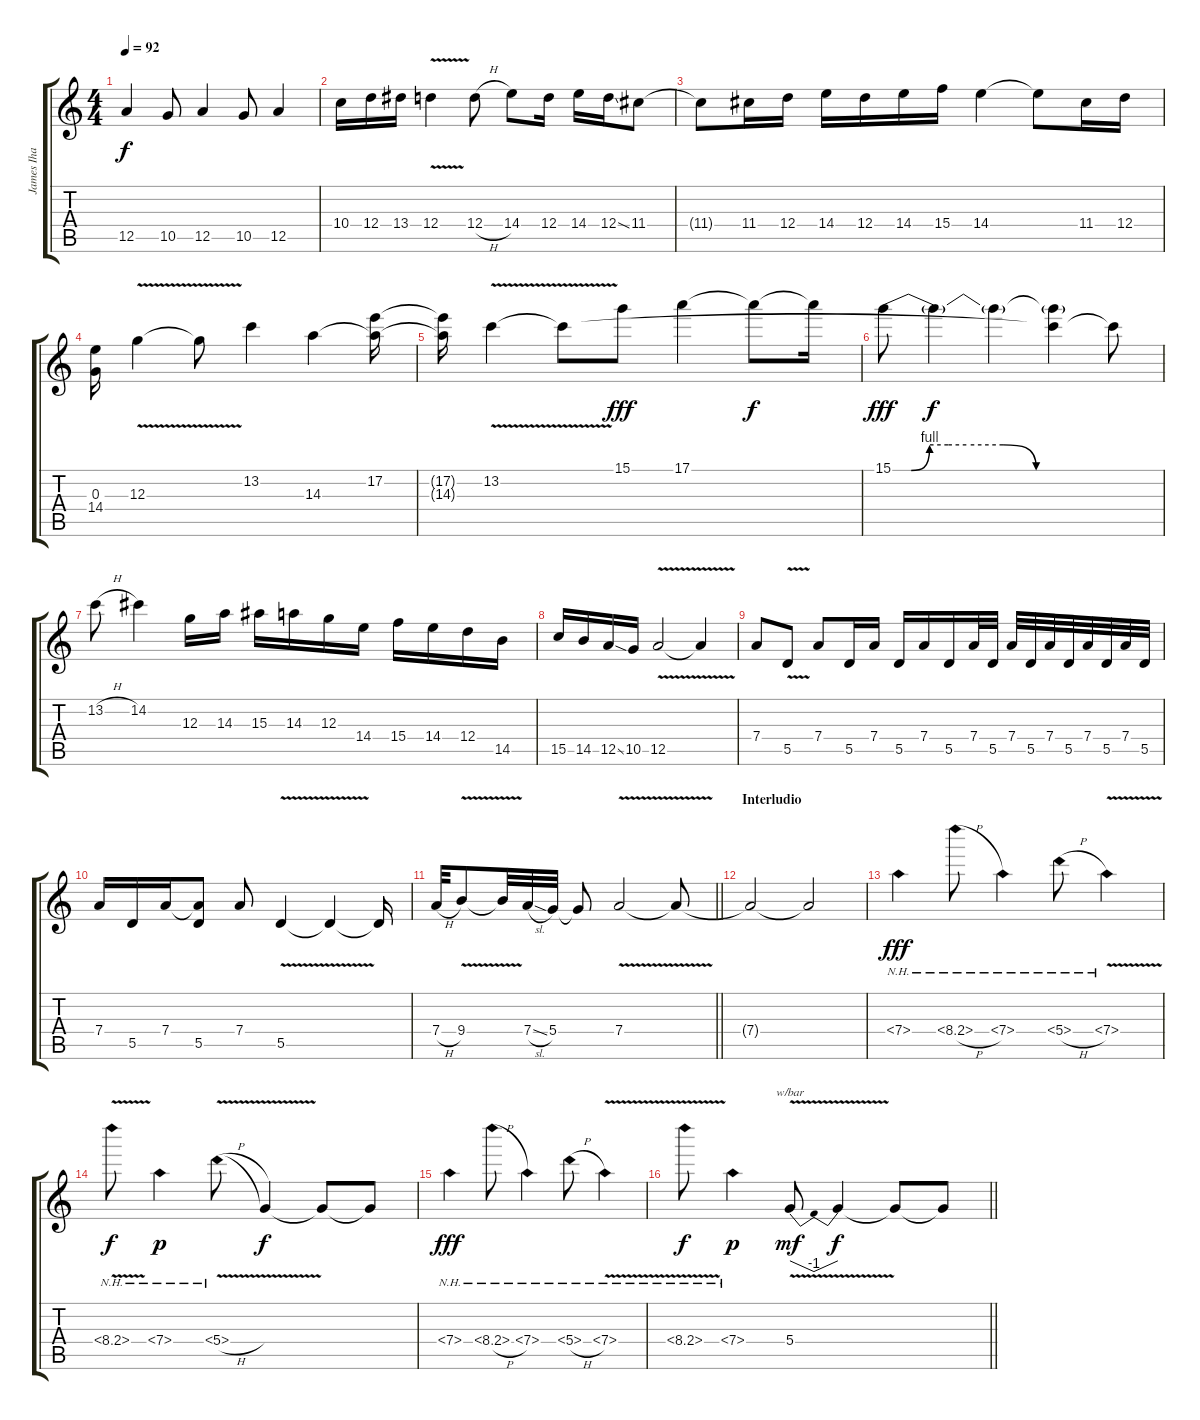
\track ("James Iha" "James Iha") {instrument electricguitarclean}
\staff {score tabs}
\tuning (E4 B3 G3 D3 A2 D2) {hide}
\ts (4 4)
\tempo 92
\clef g2
\ks c
12.5.4{dy f} 10.5.8 12.5.4 10.5.8 12.5.4 |
10.4.16 12.4.16 13.4.16 12.4{v}.4 12.4{h}.8 14.4.8 12.4.16 14.4.16 12.4{ss}.16 11.4.8 |
11.4{t}.8 11.4.16 12.4.16 14.4.16 12.4.16 14.4.16 15.4.16 14.4.4 14.4{t}.8 11.4.16 12.4.16 |
(0.3 14.4).16 12.3{v}.4 12.3{t}.8 13.2.4 14.3.4 (17.2 14.3{t}).16 |
(17.2{t} 14.3{t}).16 13.2{v}.4 13.2{t}.8 15.1.8{dy fff} 17.1.4 17.1{t}.8{dy f} 17.1{t}.16 |
15.1{be (custom 0 0 5 0 10 4 15 4 20 4 30 4 39 0 45 0 60 0)}.8{dy fff} 15.1{t}.4{dy f} 15.1{t}.4 (15.1{t} 13.2{t}).4 13.2{t}.8 |
13.2{h}.8 14.2.4 12.3.16 14.3.16 15.3.16 14.3.16 12.3.16 14.4.16 15.4.16 14.4.16 12.4.16 14.5.16 |
15.5.16 14.5.16 12.5{ss}.16 10.5.16 12.5{v}.2 12.5{t}.4 |
7.4.8 5.5{v}.8 7.4.8 5.5.16 7.4.16 5.5.16 7.4.16 5.5.16 7.4.32 5.5.32 7.4.32 5.5.32 7.4.32 5.5.32 7.4.32 5.5.32 7.4.32 5.5.32 |
7.4.16 5.5.16 7.4.16 (7.4{t} 5.5).8 7.4.8 5.5{v}.4 5.5{t}.4 5.5{t}.16 |
\barLineRight lightlight
7.4{h}.32 9.4{v}.8 9.4{t}.32 7.4{sl}.32 5.4.32 5.4{t}.8 7.4{v}.2 7.4{t}.8 |
\section ("" "Interludio")
7.4{t}.2 7.4{t}.2 |
7.4{nh}.4{dy fff} 8.4{nh h}.8 7.4{nh}.4 5.4{nh h}.8 7.4{nh v}.4 |
8.4{nh v}.8{dy f} 7.4{nh}.4{dy p} 5.4{nh v h}.8 5.4{t}.4{dy f} 5.4{t}.8 5.4{t}.8 |
7.4{nh}.4{dy fff} 8.4{nh h}.8 7.4{nh}.4 5.4{nh h}.8 7.4{nh v}.4 |
\barLineRight lightlight
8.4{nh v}.8{dy f} 7.4{nh}.4{dy p} 5.4{v}.8{tbe (dip default 0 0 30 -4 60 0) dy mf} 5.4{t}.4{dy f} 5.4{t}.8 5.4{t}.8
